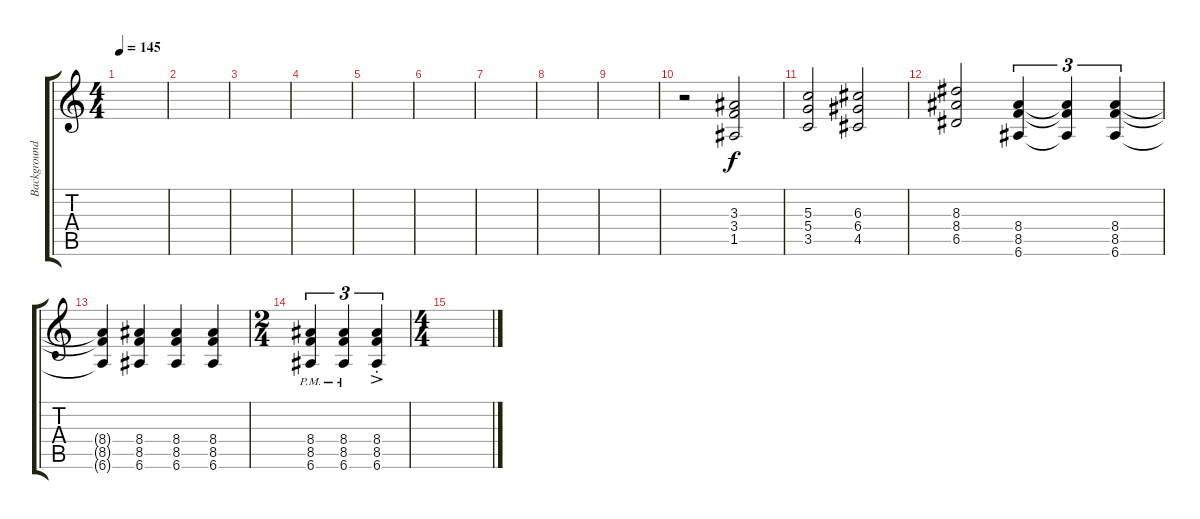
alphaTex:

\track ("Background Chords Guitar" "Background") {instrument distortionguitar}
\staff {score tabs}
\tuning (E4 B3 G3 D3 A2 E2) {hide}
\ts (4 4)
\tempo 145
\clef g2
\ks c
|
|
|
|
|
|
|
|
|
r.2 (3.3 3.4 1.5).2 |
(5.3 5.4 3.5).2 (6.3 6.4 4.5).2 |
(8.3 8.4 6.5).2 (8.4 8.5 6.6).4{tu (3 2)} (8.4{t} 8.5{t} 6.6{t}).4{tu (3 2)} (8.4 8.5 6.6).4{tu (3 2)} |
(8.4{t} 8.5{t} 6.6{t}).4 (8.4 8.5 6.6).4 (8.4 8.5 6.6).4 (8.4 8.5 6.6).4 |
\ts (2 4)
(8.4{pm} 8.5{pm} 6.6{pm}).4{tu (3 2)} (8.4{pm} 8.5{pm} 6.6{pm}).4{tu (3 2)} (8.4{ac st} 8.5 6.6).4{tu (3 2)} |
\ts (4 4)
